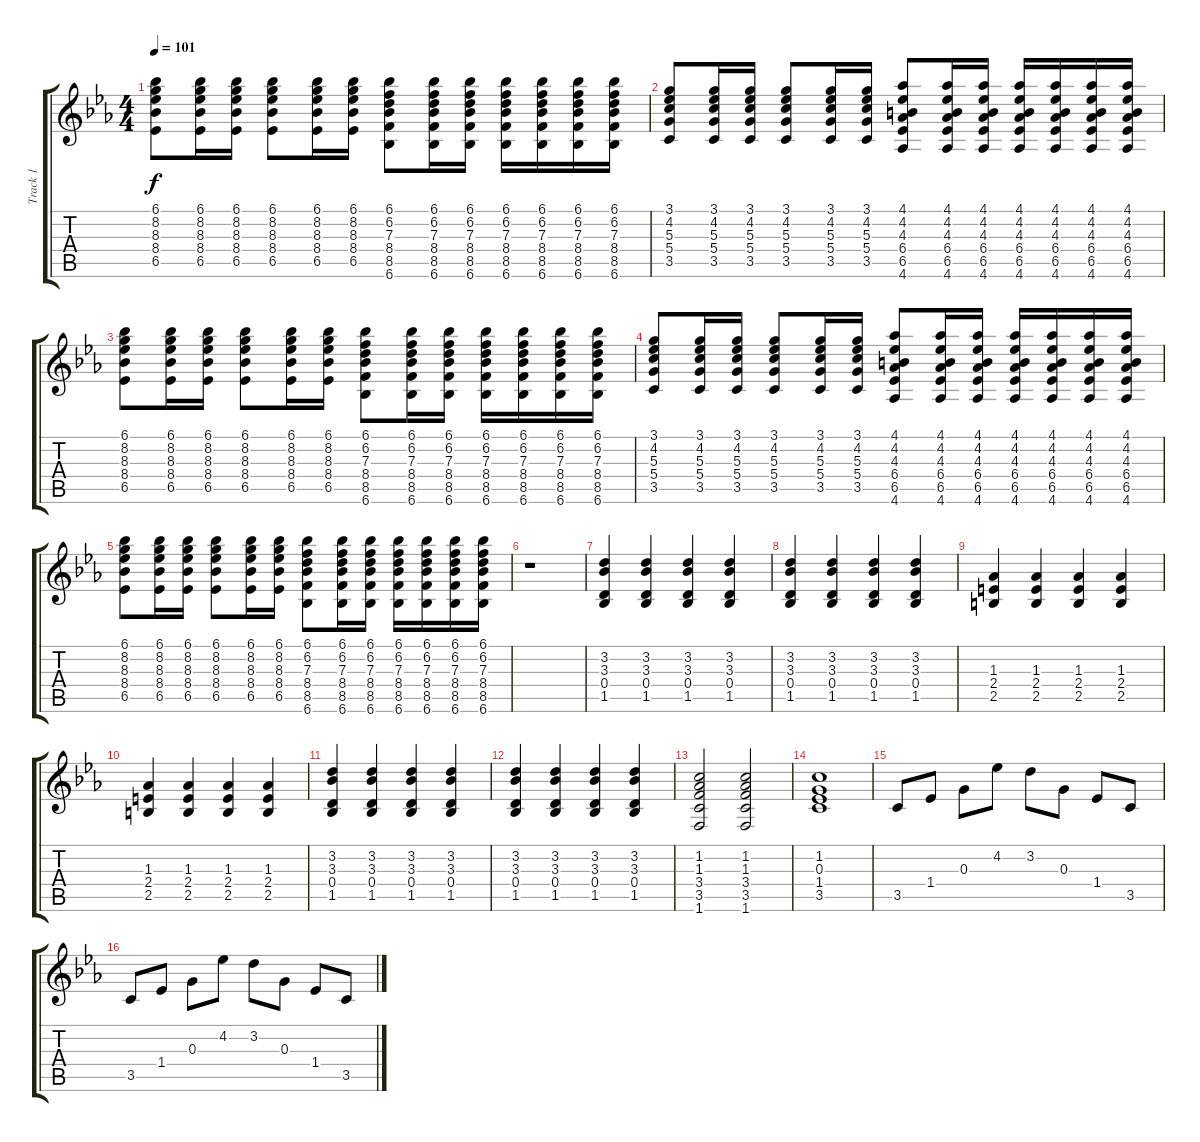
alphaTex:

\track ("Track 1" "Track 1") {instrument acousticguitarnylon}
\staff {score tabs}
\tuning (E4 B3 G3 D3 A2 E2) {hide}
\ts (4 4)
\tempo 101
\clef g2
\ks eb
(6.1 8.2 8.3 8.4 6.5).8{dy f} (6.1 8.2 8.3 8.4 6.5).16 (6.1 8.2 8.3 8.4 6.5).16 (6.1 8.2 8.3 8.4 6.5).8 (6.1 8.2 8.3 8.4 6.5).16 (6.1 8.2 8.3 8.4 6.5).16 (6.1 6.2 7.3 8.4 8.5 6.6).8 (6.1 6.2 7.3 8.4 8.5 6.6).16 (6.1 6.2 7.3 8.4 8.5 6.6).16 (6.1 6.2 7.3 8.4 8.5 6.6).16 (6.1 6.2 7.3 8.4 8.5 6.6).16 (6.1 6.2 7.3 8.4 8.5 6.6).16 (6.1 6.2 7.3 8.4 8.5 6.6).16 |
(3.1 4.2 5.3 5.4 3.5).8 (3.1 4.2 5.3 5.4 3.5).16 (3.1 4.2 5.3 5.4 3.5).16 (3.1 4.2 5.3 5.4 3.5).8 (3.1 4.2 5.3 5.4 3.5).16 (3.1 4.2 5.3 5.4 3.5).16 (4.1 4.2 4.3 6.4 6.5 4.6).8 (4.1 4.2 4.3 6.4 6.5 4.6).16 (4.1 4.2 4.3 6.4 6.5 4.6).16 (4.1 4.2 4.3 6.4 6.5 4.6).16 (4.1 4.2 4.3 6.4 6.5 4.6).16 (4.1 4.2 4.3 6.4 6.5 4.6).16 (4.1 4.2 4.3 6.4 6.5 4.6).16 |
(6.1 8.2 8.3 8.4 6.5).8 (6.1 8.2 8.3 8.4 6.5).16 (6.1 8.2 8.3 8.4 6.5).16 (6.1 8.2 8.3 8.4 6.5).8 (6.1 8.2 8.3 8.4 6.5).16 (6.1 8.2 8.3 8.4 6.5).16 (6.1 6.2 7.3 8.4 8.5 6.6).8 (6.1 6.2 7.3 8.4 8.5 6.6).16 (6.1 6.2 7.3 8.4 8.5 6.6).16 (6.1 6.2 7.3 8.4 8.5 6.6).16 (6.1 6.2 7.3 8.4 8.5 6.6).16 (6.1 6.2 7.3 8.4 8.5 6.6).16 (6.1 6.2 7.3 8.4 8.5 6.6).16 |
(3.1 4.2 5.3 5.4 3.5).8 (3.1 4.2 5.3 5.4 3.5).16 (3.1 4.2 5.3 5.4 3.5).16 (3.1 4.2 5.3 5.4 3.5).8 (3.1 4.2 5.3 5.4 3.5).16 (3.1 4.2 5.3 5.4 3.5).16 (4.1 4.2 4.3 6.4 6.5 4.6).8 (4.1 4.2 4.3 6.4 6.5 4.6).16 (4.1 4.2 4.3 6.4 6.5 4.6).16 (4.1 4.2 4.3 6.4 6.5 4.6).16 (4.1 4.2 4.3 6.4 6.5 4.6).16 (4.1 4.2 4.3 6.4 6.5 4.6).16 (4.1 4.2 4.3 6.4 6.5 4.6).16 |
(6.1 8.2 8.3 8.4 6.5).8 (6.1 8.2 8.3 8.4 6.5).16 (6.1 8.2 8.3 8.4 6.5).16 (6.1 8.2 8.3 8.4 6.5).8 (6.1 8.2 8.3 8.4 6.5).16 (6.1 8.2 8.3 8.4 6.5).16 (6.1 6.2 7.3 8.4 8.5 6.6).8 (6.1 6.2 7.3 8.4 8.5 6.6).16 (6.1 6.2 7.3 8.4 8.5 6.6).16 (6.1 6.2 7.3 8.4 8.5 6.6).16 (6.1 6.2 7.3 8.4 8.5 6.6).16 (6.1 6.2 7.3 8.4 8.5 6.6).16 (6.1 6.2 7.3 8.4 8.5 6.6).16 |
r.1 |
(3.2 3.3 0.4 1.5).4 (3.2 3.3 0.4 1.5).4 (3.2 3.3 0.4 1.5).4 (3.2 3.3 0.4 1.5).4 |
(3.2 3.3 0.4 1.5).4 (3.2 3.3 0.4 1.5).4 (3.2 3.3 0.4 1.5).4 (3.2 3.3 0.4 1.5).4 |
(1.3 2.4 2.5).4 (1.3 2.4 2.5).4 (1.3 2.4 2.5).4 (1.3 2.4 2.5).4 |
(1.3 2.4 2.5).4 (1.3 2.4 2.5).4 (1.3 2.4 2.5).4 (1.3 2.4 2.5).4 |
(3.2 3.3 0.4 1.5).4 (3.2 3.3 0.4 1.5).4 (3.2 3.3 0.4 1.5).4 (3.2 3.3 0.4 1.5).4 |
(3.2 3.3 0.4 1.5).4 (3.2 3.3 0.4 1.5).4 (3.2 3.3 0.4 1.5).4 (3.2 3.3 0.4 1.5).4 |
(1.2 1.3 3.4 3.5 1.6).2 (1.2 1.3 3.4 3.5 1.6).2 |
(1.2 0.3 1.4 3.5).1 |
3.5.8 1.4.8 0.3.8 4.2.8 3.2.8 0.3.8 1.4.8 3.5.8 |
3.5.8 1.4.8 0.3.8 4.2.8 3.2.8 0.3.8 1.4.8 3.5.8
